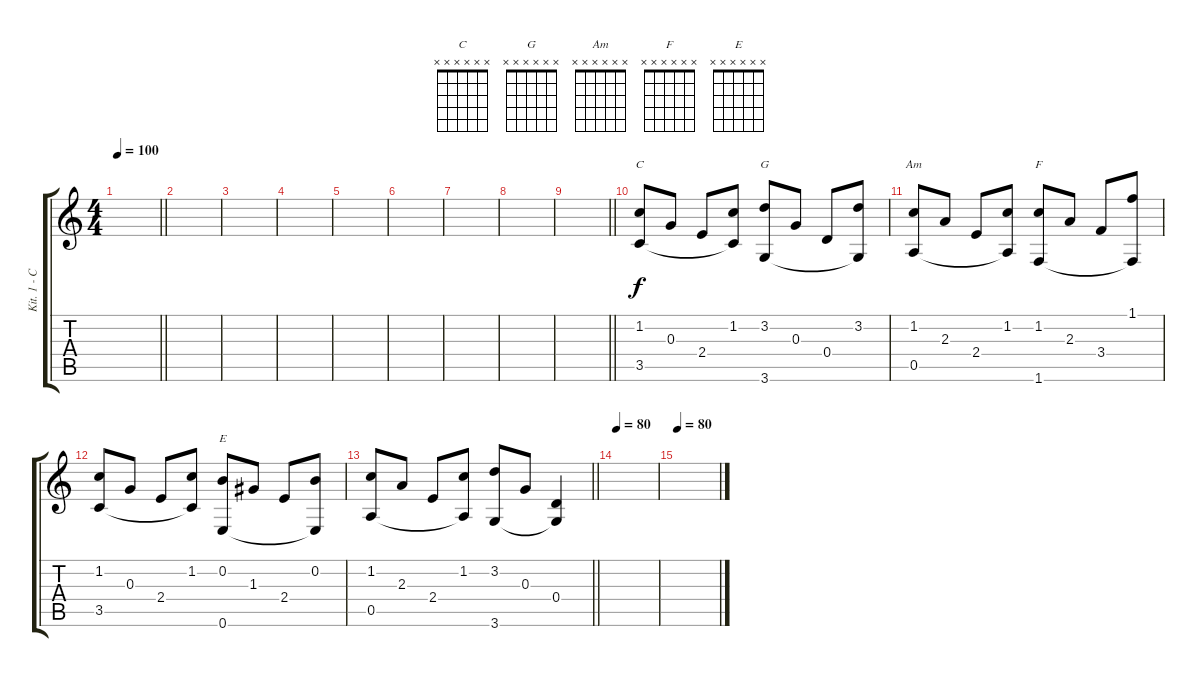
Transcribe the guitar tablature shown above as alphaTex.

\track ("Kit. 1 - Clean" "Kit. 1 - C") {instrument electricguitarclean}
\staff {score tabs}
\tuning (E4 B3 G3 D3 A2 E2) {hide}
\chord ("C" x x x x x x)
\chord ("G" x x x x x x)
\chord ("Am" x x x x x x)
\chord ("F" x x x x x x)
\chord ("E" x x x x x x)
\ts (4 4)
\tempo 100
\clef g2
\barLineRight lightlight
\ks c
|
|
|
|
|
|
|
|
\barLineRight lightlight
|
(1.2 3.5).8{ch "C"} 0.3.8 2.4.8 (1.2 3.5{t}).8 (3.2 3.6).8{ch "G"} 0.3.8 0.4.8 (3.2 3.6{t}).8 |
(1.2 0.5).8{ch "Am"} 2.3.8 2.4.8 (1.2 0.5{t}).8 (1.2 1.6).8{ch "F"} 2.3.8 3.4.8 (1.1 1.6{t}).8 |
(1.2 3.5).8 0.3.8 2.4.8 (1.2 3.5{t}).8 (0.2 0.6).8{ch "E"} 1.3.8 2.4.8 (0.2 0.6{t}).8 |
\barLineRight lightlight
(1.2 0.5).8 2.3.8 2.4.8 (1.2 0.5{t}).8 (3.2 3.6).8 0.3.8 (0.4 3.6{t}).4 |
\tempo 80
|
\tempo 80
